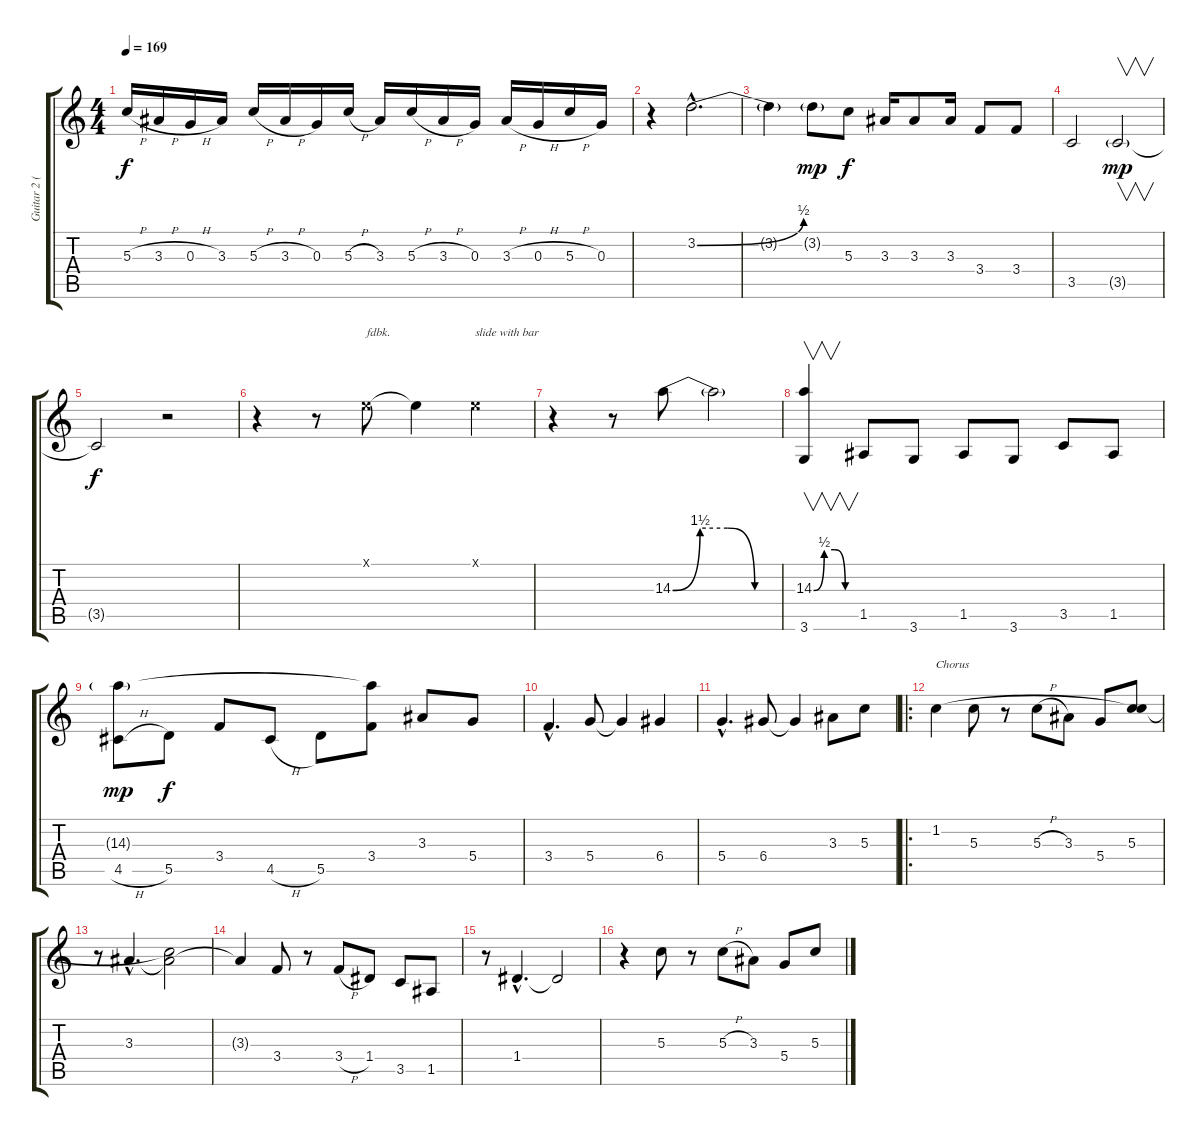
\track ("Guitar 2 (Solo + Fills)" "Guitar 2 (") {instrument distortionguitar}
\staff {score tabs}
\tuning (E4 B3 G3 D3 A2 E2) {hide}
\ts (4 4)
\tempo 169
\clef g2
\ks c
5.3{h}.16{dy f} 3.3{h}.16 0.3{h}.16 3.3.16 5.3{h}.16 3.3{h}.16 0.3.16 5.3{h}.16 3.3.16 5.3{h}.16 3.3{h}.16 0.3.16 3.3{h}.16 0.3{h}.16 5.3{h}.16 0.3.16 |
r.4 3.2{be (bend 0 0 60 2) hac}.2{d} |
3.2{t}.4 3.2{g}.8{dy mp} 5.3.8{dy f} 3.3.16 3.3.8 3.3.16 3.4.8 3.4.8 |
3.5.2 3.5{g}.2{v dy mp} |
3.5{t}.2{dy f} r.2 |
r.4 r.8 0.1{x}.8{txt "fdbk."} 0.1{t}.4 0.1{x}.4{txt "slide with bar"} |
r.4 r.8 14.3{be (custom 0 0 15 6 30 6 45 0 60 0)}.8 14.3{t}.2 |
(14.3{be (custom 0 0 15 2 30 2 45 0 60 0)} 3.6).4{v} 1.5.8 3.6.8 1.5.8 3.6.8 3.5.8 1.5.8 |
(14.3{g} 4.5{h}).8{dy mp} 5.5.8{dy f} 3.4.8 4.5{h}.8 5.5.8 (14.3{t} 3.4).8 3.3.8 5.4.8 |
3.4{hac}.4{d} 5.4.8 5.4{t}.4 6.4.4 |
5.4{hac}.4{d} 6.4.8 6.4{t}.4 3.3.8 5.3.8 |
\ro
1.2.4{txt "Chorus"} 5.3.8 r.8 5.3{h}.8 3.3.8 5.4.8 (1.2{t} 5.3).8 |
r.8 3.3{hac}.4{d} (1.2{t} 3.3{t}).2 |
3.3{t}.4 3.4.8 r.8 3.4{h}.8 1.4.8 3.5.8 1.5.8 |
r.8 1.4{hac}.4{d} 1.4{t}.2 |
r.4 5.3.8 r.8 5.3{h}.8 3.3.8 5.4.8 5.3.8
